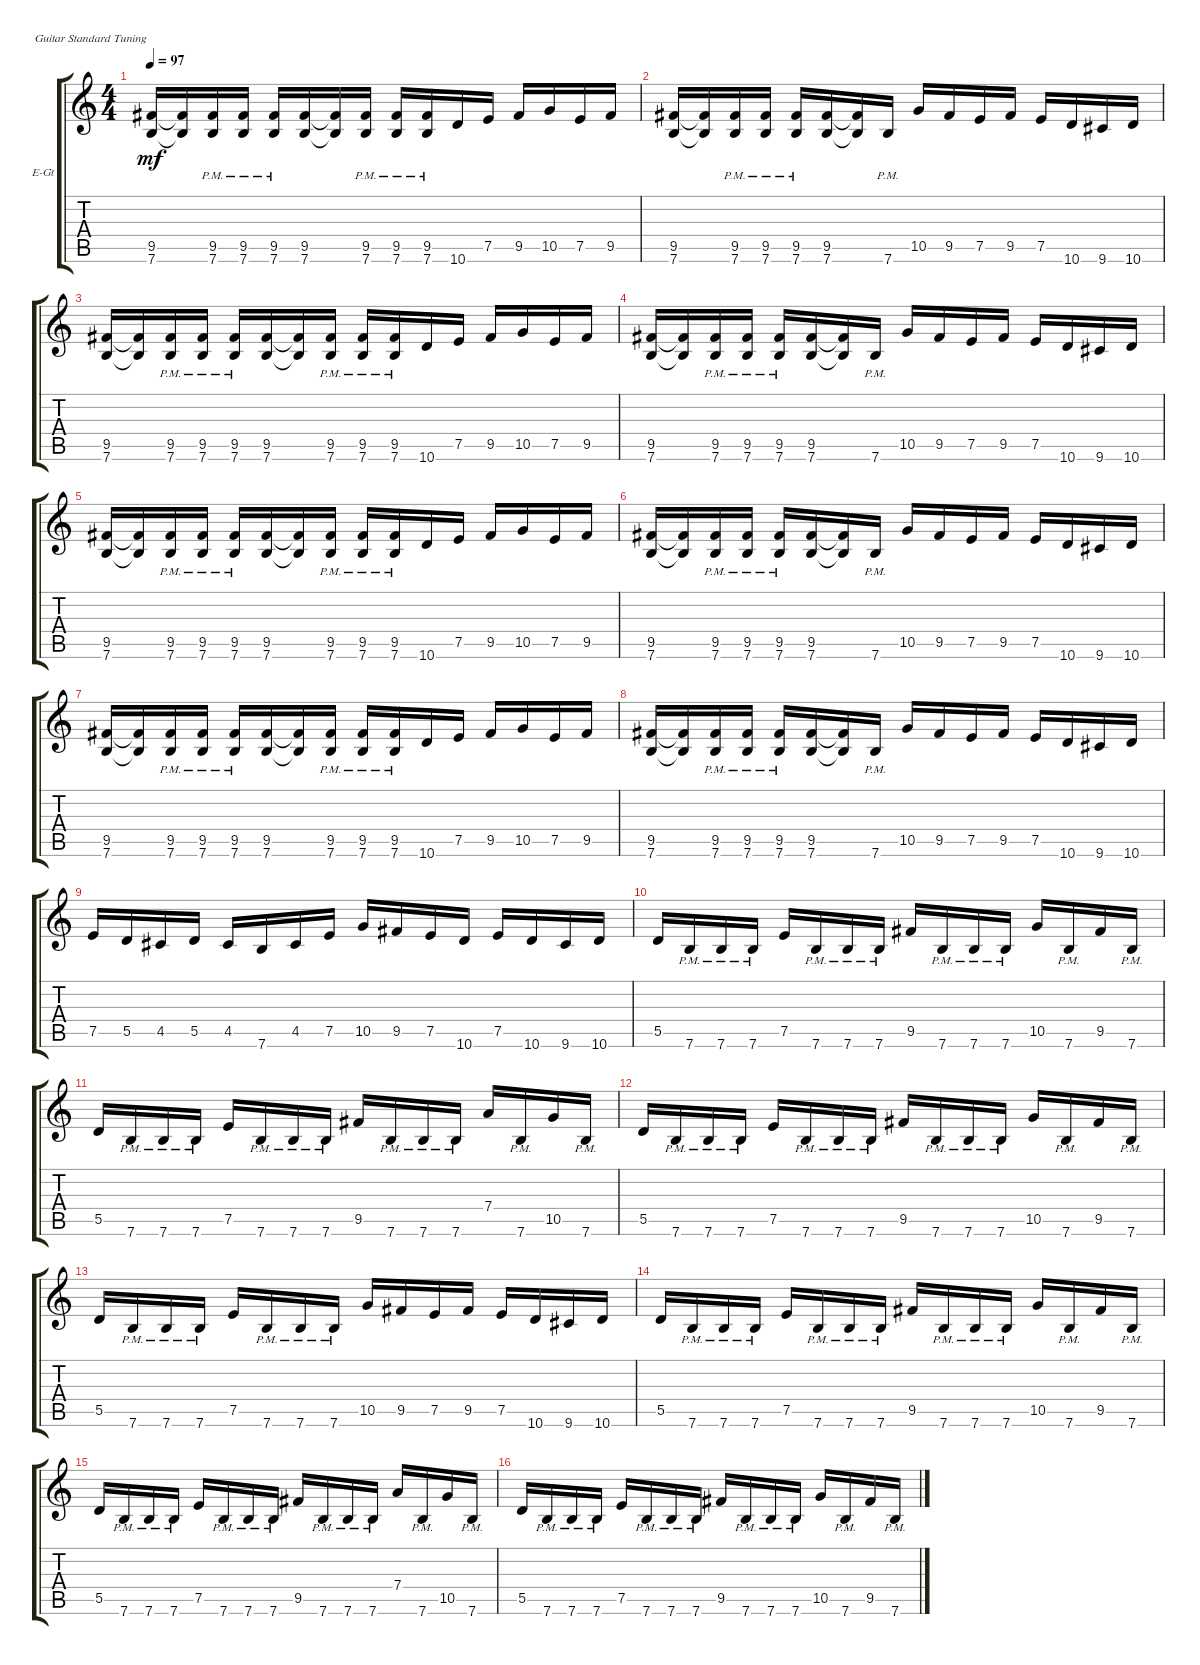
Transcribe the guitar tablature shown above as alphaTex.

\defaultSystemsLayout 4
\bracketExtendMode groupsimilarinstruments
\firstSystemTrackNameOrientation horizontal
\otherSystemsTrackNameOrientation horizontal
\track ("Electric Guitar" "E-Gt") {instrument distortionguitar}
\staff {score tabs}
\tuning (E4 B3 G3 D3 A2 E2)
\ts (4 4)
\tempo 97
\clef g2
\ks c
(7.6 9.5).16{dy mf instrument distortionguitar} (7.6{t} 9.5{t}).16 (7.6{pm} 9.5{pm}).16 (7.6{pm} 9.5{pm}).16 (7.6{pm} 9.5{pm}).16 (7.6 9.5).16 (7.6{t} 9.5{t}).16 (7.6{pm} 9.5{pm}).16 (7.6{pm} 9.5{pm}).16 (7.6{pm} 9.5{pm}).16 10.6.16 7.5.16 9.5.16 10.5.16 7.5.16 9.5.16 |
(7.6 9.5).16 (7.6{t} 9.5{t}).16 (7.6{pm} 9.5{pm}).16 (7.6{pm} 9.5{pm}).16 (7.6{pm} 9.5{pm}).16 (7.6 9.5).16 (7.6{t} 9.5{t}).16 7.6{pm}.16 10.5.16 9.5.16 7.5.16 9.5.16 7.5.16 10.6.16 9.6.16 10.6.16 |
(7.6 9.5).16 (7.6{t} 9.5{t}).16 (7.6{pm} 9.5{pm}).16 (7.6{pm} 9.5{pm}).16 (7.6{pm} 9.5{pm}).16 (7.6 9.5).16 (7.6{t} 9.5{t}).16 (7.6{pm} 9.5{pm}).16 (7.6{pm} 9.5{pm}).16 (7.6{pm} 9.5{pm}).16 10.6.16 7.5.16 9.5.16 10.5.16 7.5.16 9.5.16 |
(7.6 9.5).16 (7.6{t} 9.5{t}).16 (7.6{pm} 9.5{pm}).16 (7.6{pm} 9.5{pm}).16 (7.6{pm} 9.5{pm}).16 (7.6 9.5).16 (7.6{t} 9.5{t}).16 7.6{pm}.16 10.5.16 9.5.16 7.5.16 9.5.16 7.5.16 10.6.16 9.6.16 10.6.16 |
(7.6 9.5).16 (7.6{t} 9.5{t}).16 (7.6{pm} 9.5{pm}).16 (7.6{pm} 9.5{pm}).16 (7.6{pm} 9.5{pm}).16 (7.6 9.5).16 (7.6{t} 9.5{t}).16 (7.6{pm} 9.5{pm}).16 (7.6{pm} 9.5{pm}).16 (7.6{pm} 9.5{pm}).16 10.6.16 7.5.16 9.5.16 10.5.16 7.5.16 9.5.16 |
(7.6 9.5).16 (7.6{t} 9.5{t}).16 (7.6{pm} 9.5{pm}).16 (7.6{pm} 9.5{pm}).16 (7.6{pm} 9.5{pm}).16 (7.6 9.5).16 (7.6{t} 9.5{t}).16 7.6{pm}.16 10.5.16 9.5.16 7.5.16 9.5.16 7.5.16 10.6.16 9.6.16 10.6.16 |
(7.6 9.5).16 (7.6{t} 9.5{t}).16 (7.6{pm} 9.5{pm}).16 (7.6{pm} 9.5{pm}).16 (7.6{pm} 9.5{pm}).16 (7.6 9.5).16 (7.6{t} 9.5{t}).16 (7.6{pm} 9.5{pm}).16 (7.6{pm} 9.5{pm}).16 (7.6{pm} 9.5{pm}).16 10.6.16 7.5.16 9.5.16 10.5.16 7.5.16 9.5.16 |
(7.6 9.5).16 (7.6{t} 9.5{t}).16 (7.6{pm} 9.5{pm}).16 (7.6{pm} 9.5{pm}).16 (7.6{pm} 9.5{pm}).16 (7.6 9.5).16 (7.6{t} 9.5{t}).16 7.6{pm}.16 10.5.16 9.5.16 7.5.16 9.5.16 7.5.16 10.6.16 9.6.16 10.6.16 |
7.5.16 5.5.16 4.5.16 5.5.16 4.5.16 7.6.16 4.5.16 7.5.16 10.5.16 9.5.16 7.5.16 10.6.16 7.5.16 10.6.16 9.6.16 10.6.16 |
5.5.16 7.6{pm}.16 7.6{pm}.16 7.6{pm}.16 7.5.16 7.6{pm}.16 7.6{pm}.16 7.6{pm}.16 9.5.16 7.6{pm}.16 7.6{pm}.16 7.6{pm}.16 10.5.16 7.6{pm}.16 9.5.16 7.6{pm}.16 |
5.5.16 7.6{pm}.16 7.6{pm}.16 7.6{pm}.16 7.5.16 7.6{pm}.16 7.6{pm}.16 7.6{pm}.16 9.5.16 7.6{pm}.16 7.6{pm}.16 7.6{pm}.16 7.4.16 7.6{pm}.16 10.5.16 7.6{pm}.16 |
5.5.16 7.6{pm}.16 7.6{pm}.16 7.6{pm}.16 7.5.16 7.6{pm}.16 7.6{pm}.16 7.6{pm}.16 9.5.16 7.6{pm}.16 7.6{pm}.16 7.6{pm}.16 10.5.16 7.6{pm}.16 9.5.16 7.6{pm}.16 |
5.5.16 7.6{pm}.16 7.6{pm}.16 7.6{pm}.16 7.5.16 7.6{pm}.16 7.6{pm}.16 7.6{pm}.16 10.5.16 9.5.16 7.5.16 9.5.16 7.5.16 10.6.16 9.6.16 10.6.16 |
5.5.16 7.6{pm}.16 7.6{pm}.16 7.6{pm}.16 7.5.16 7.6{pm}.16 7.6{pm}.16 7.6{pm}.16 9.5.16 7.6{pm}.16 7.6{pm}.16 7.6{pm}.16 10.5.16 7.6{pm}.16 9.5.16 7.6{pm}.16 |
5.5.16 7.6{pm}.16 7.6{pm}.16 7.6{pm}.16 7.5.16 7.6{pm}.16 7.6{pm}.16 7.6{pm}.16 9.5.16 7.6{pm}.16 7.6{pm}.16 7.6{pm}.16 7.4.16 7.6{pm}.16 10.5.16 7.6{pm}.16 |
5.5.16 7.6{pm}.16 7.6{pm}.16 7.6{pm}.16 7.5.16 7.6{pm}.16 7.6{pm}.16 7.6{pm}.16 9.5.16 7.6{pm}.16 7.6{pm}.16 7.6{pm}.16 10.5.16 7.6{pm}.16 9.5.16 7.6{pm}.16
